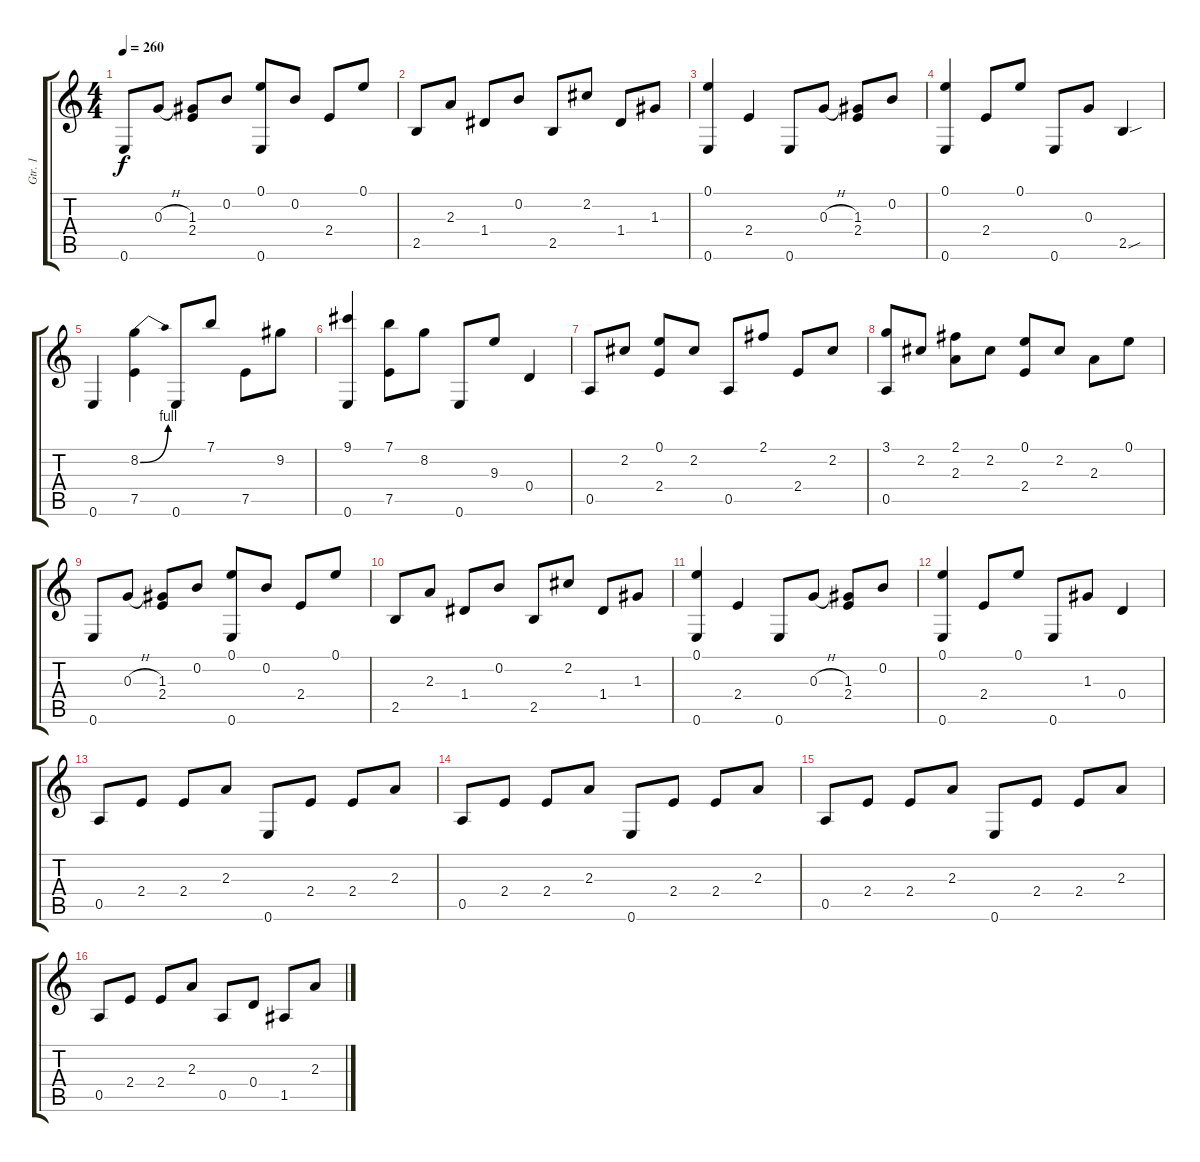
\track ("Gtr. 1" "Gtr. 1") {instrument electricguitarmuted}
\staff {score tabs}
\tuning (E4 B3 G3 D3 A2 E2) {hide}
\ts (4 4)
\tempo 260
\clef g2
\ks c
0.6.8{dy f} 0.3{h}.8 (1.3 2.4).8 0.2.8 (0.1 0.6).8 0.2.8 2.4.8 0.1.8 |
2.5.8 2.3.8 1.4.8 0.2.8 2.5.8 2.2.8 1.4.8 1.3.8 |
(0.1 0.6).4 2.4.4 0.6.8 0.3{h}.8 (1.3 2.4).8 0.2.8 |
(0.1 0.6).4 2.4.8 0.1.8 0.6.8 0.3.8 2.5{sou}.4 |
0.6.4 (8.2{be (bend 0 0 60 4)} 7.5).4 0.6.8 7.1.8 7.5.8 9.2.8 |
(9.1 0.6).4 (7.1 7.5).8 8.2.8 0.6.8 9.3.8 0.4.4 |
0.5.8 2.2.8 (0.1 2.4).8 2.2.8 0.5.8 2.1.8 2.4.8 2.2.8 |
(3.1 0.5).8 2.2.8 (2.1 2.3).8 2.2.8 (0.1 2.4).8 2.2.8 2.3.8 0.1.8 |
0.6.8 0.3{h}.8 (1.3 2.4).8 0.2.8 (0.1 0.6).8 0.2.8 2.4.8 0.1.8 |
2.5.8 2.3.8 1.4.8 0.2.8 2.5.8 2.2.8 1.4.8 1.3.8 |
(0.1 0.6).4 2.4.4 0.6.8 0.3{h}.8 (1.3 2.4).8 0.2.8 |
(0.1 0.6).4 2.4.8 0.1.8 0.6.8 1.3.8 0.4.4 |
0.5.8 2.4.8 2.4.8 2.3.8 0.6.8 2.4.8 2.4.8 2.3.8 |
0.5.8 2.4.8 2.4.8 2.3.8 0.6.8 2.4.8 2.4.8 2.3.8 |
0.5.8 2.4.8 2.4.8 2.3.8 0.6.8 2.4.8 2.4.8 2.3.8 |
0.5.8 2.4.8 2.4.8 2.3.8 0.5.8 0.4.8 1.5.8 2.3.8
